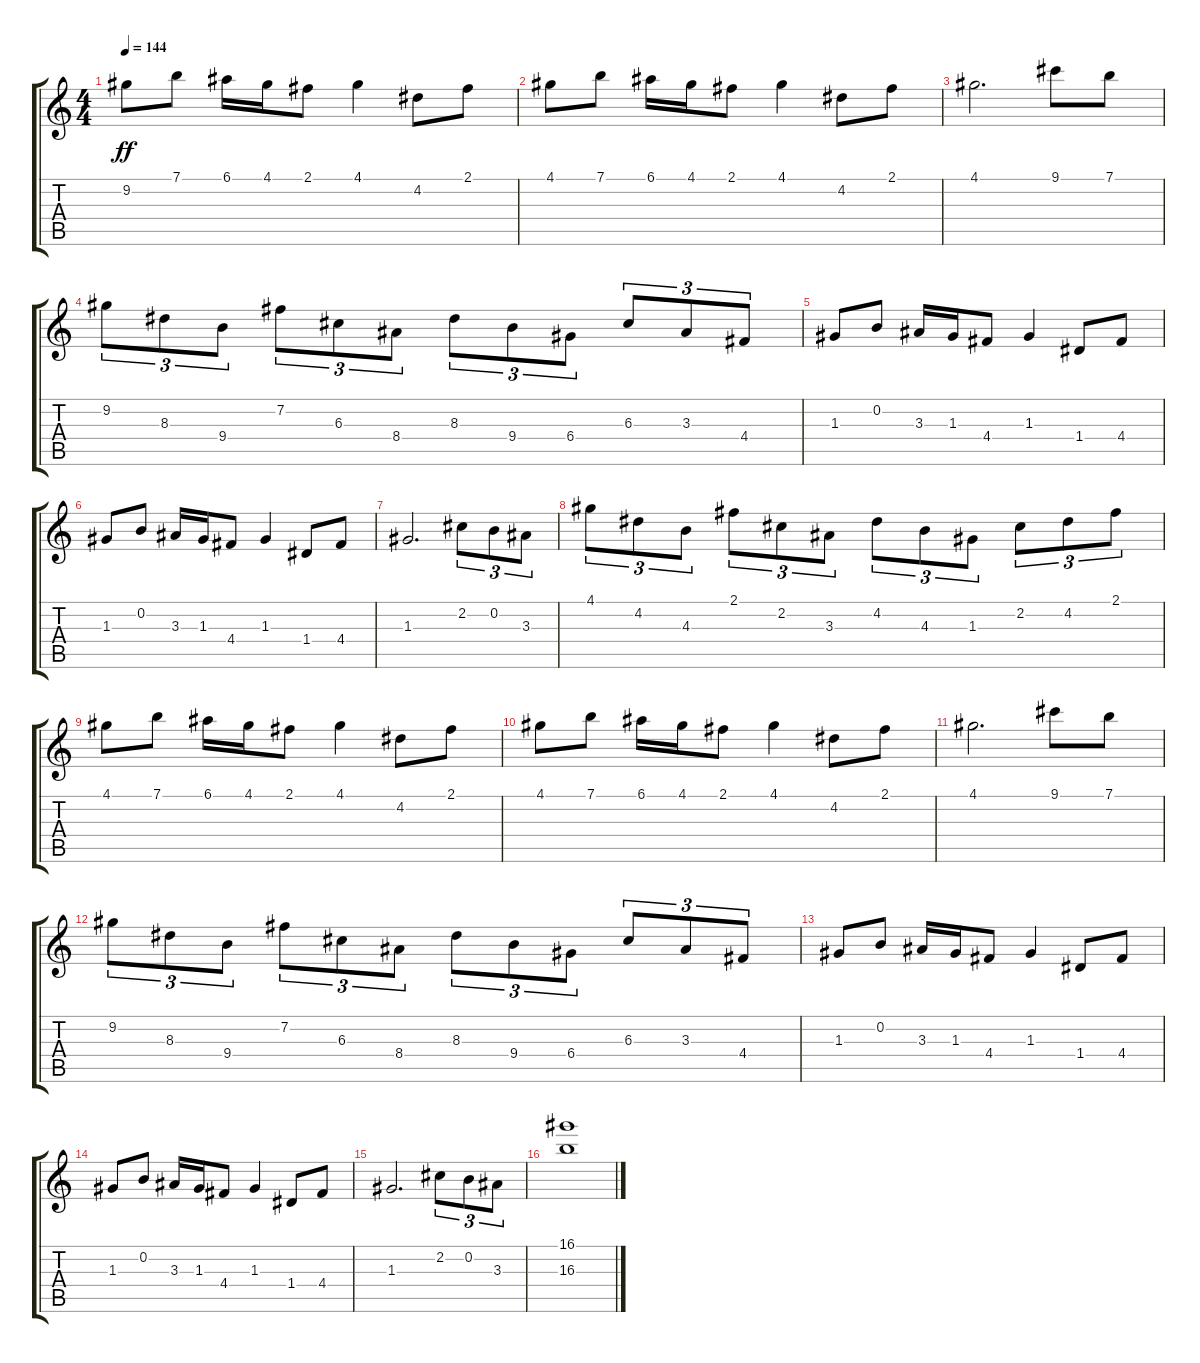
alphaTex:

\track "" {instrument distortionguitar}
\staff {score tabs}
\tuning (E4 B3 G3 D3 A2 E2) {hide}
\ts (4 4)
\tempo 144
\clef g2
\ks c
9.2.8{dy ff} 7.1.8 6.1.16 4.1.16 2.1.8 4.1.4 4.2.8 2.1.8 |
4.1.8 7.1.8 6.1.16 4.1.16 2.1.8 4.1.4 4.2.8 2.1.8 |
4.1.2{d} 9.1.8 7.1.8 |
9.2.8{tu (3 2)} 8.3.8{tu (3 2)} 9.4.8{tu (3 2)} 7.2.8{tu (3 2)} 6.3.8{tu (3 2)} 8.4.8{tu (3 2)} 8.3.8{tu (3 2)} 9.4.8{tu (3 2)} 6.4.8{tu (3 2)} 6.3.8{tu (3 2)} 3.3.8{tu (3 2)} 4.4.8{tu (3 2)} |
1.3.8 0.2.8 3.3.16 1.3.16 4.4.8 1.3.4 1.4.8 4.4.8 |
1.3.8 0.2.8 3.3.16 1.3.16 4.4.8 1.3.4 1.4.8 4.4.8 |
1.3.2{d} 2.2.8{tu (3 2)} 0.2.8{tu (3 2)} 3.3.8{tu (3 2)} |
4.1.8{tu (3 2)} 4.2.8{tu (3 2)} 4.3.8{tu (3 2)} 2.1.8{tu (3 2)} 2.2.8{tu (3 2)} 3.3.8{tu (3 2)} 4.2.8{tu (3 2)} 4.3.8{tu (3 2)} 1.3.8{tu (3 2)} 2.2.8{tu (3 2)} 4.2.8{tu (3 2)} 2.1.8{tu (3 2)} |
4.1.8 7.1.8 6.1.16 4.1.16 2.1.8 4.1.4 4.2.8 2.1.8 |
4.1.8 7.1.8 6.1.16 4.1.16 2.1.8 4.1.4 4.2.8 2.1.8 |
4.1.2{d} 9.1.8 7.1.8 |
9.2.8{tu (3 2)} 8.3.8{tu (3 2)} 9.4.8{tu (3 2)} 7.2.8{tu (3 2)} 6.3.8{tu (3 2)} 8.4.8{tu (3 2)} 8.3.8{tu (3 2)} 9.4.8{tu (3 2)} 6.4.8{tu (3 2)} 6.3.8{tu (3 2)} 3.3.8{tu (3 2)} 4.4.8{tu (3 2)} |
1.3.8 0.2.8 3.3.16 1.3.16 4.4.8 1.3.4 1.4.8 4.4.8 |
1.3.8 0.2.8 3.3.16 1.3.16 4.4.8 1.3.4 1.4.8 4.4.8 |
1.3.2{d} 2.2.8{tu (3 2)} 0.2.8{tu (3 2)} 3.3.8{tu (3 2)} |
(16.1 16.3).1
